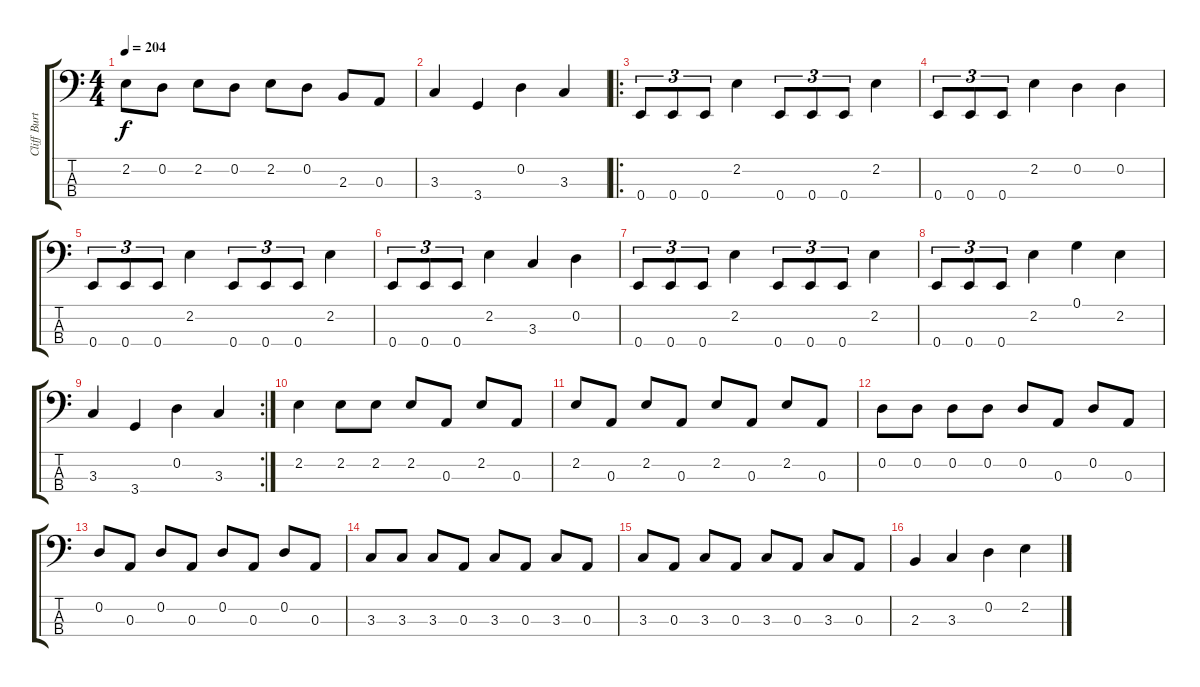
\track ("Cliff Burton (Bass)" "Cliff Burt") {instrument electricbassfinger}
\staff {score tabs}
\tuning (G2 D2 A1 E1) {hide}
\ts (4 4)
\tempo 204
\clef f4
\ks c
2.2.8{dy f} 0.2.8 2.2.8 0.2.8 2.2.8 0.2.8 2.3.8 0.3.8 |
3.3.4 3.4.4 0.2.4 3.3.4 |
\ro
0.4.8{tu (3 2)} 0.4.8{tu (3 2)} 0.4.8{tu (3 2)} 2.2.4 0.4.8{tu (3 2)} 0.4.8{tu (3 2)} 0.4.8{tu (3 2)} 2.2.4 |
0.4.8{tu (3 2)} 0.4.8{tu (3 2)} 0.4.8{tu (3 2)} 2.2.4 0.2.4 0.2.4 |
0.4.8{tu (3 2)} 0.4.8{tu (3 2)} 0.4.8{tu (3 2)} 2.2.4 0.4.8{tu (3 2)} 0.4.8{tu (3 2)} 0.4.8{tu (3 2)} 2.2.4 |
0.4.8{tu (3 2)} 0.4.8{tu (3 2)} 0.4.8{tu (3 2)} 2.2.4 3.3.4 0.2.4 |
0.4.8{tu (3 2)} 0.4.8{tu (3 2)} 0.4.8{tu (3 2)} 2.2.4 0.4.8{tu (3 2)} 0.4.8{tu (3 2)} 0.4.8{tu (3 2)} 2.2.4 |
0.4.8{tu (3 2)} 0.4.8{tu (3 2)} 0.4.8{tu (3 2)} 2.2.4 0.1.4 2.2.4 |
\rc 2
3.3.4 3.4.4 0.2.4 3.3.4 |
2.2.4 2.2.8 2.2.8 2.2.8 0.3.8 2.2.8 0.3.8 |
2.2.8 0.3.8 2.2.8 0.3.8 2.2.8 0.3.8 2.2.8 0.3.8 |
0.2.8 0.2.8 0.2.8 0.2.8 0.2.8 0.3.8 0.2.8 0.3.8 |
0.2.8 0.3.8 0.2.8 0.3.8 0.2.8 0.3.8 0.2.8 0.3.8 |
3.3.8 3.3.8 3.3.8 0.3.8 3.3.8 0.3.8 3.3.8 0.3.8 |
3.3.8 0.3.8 3.3.8 0.3.8 3.3.8 0.3.8 3.3.8 0.3.8 |
2.3.4 3.3.4 0.2.4 2.2.4
